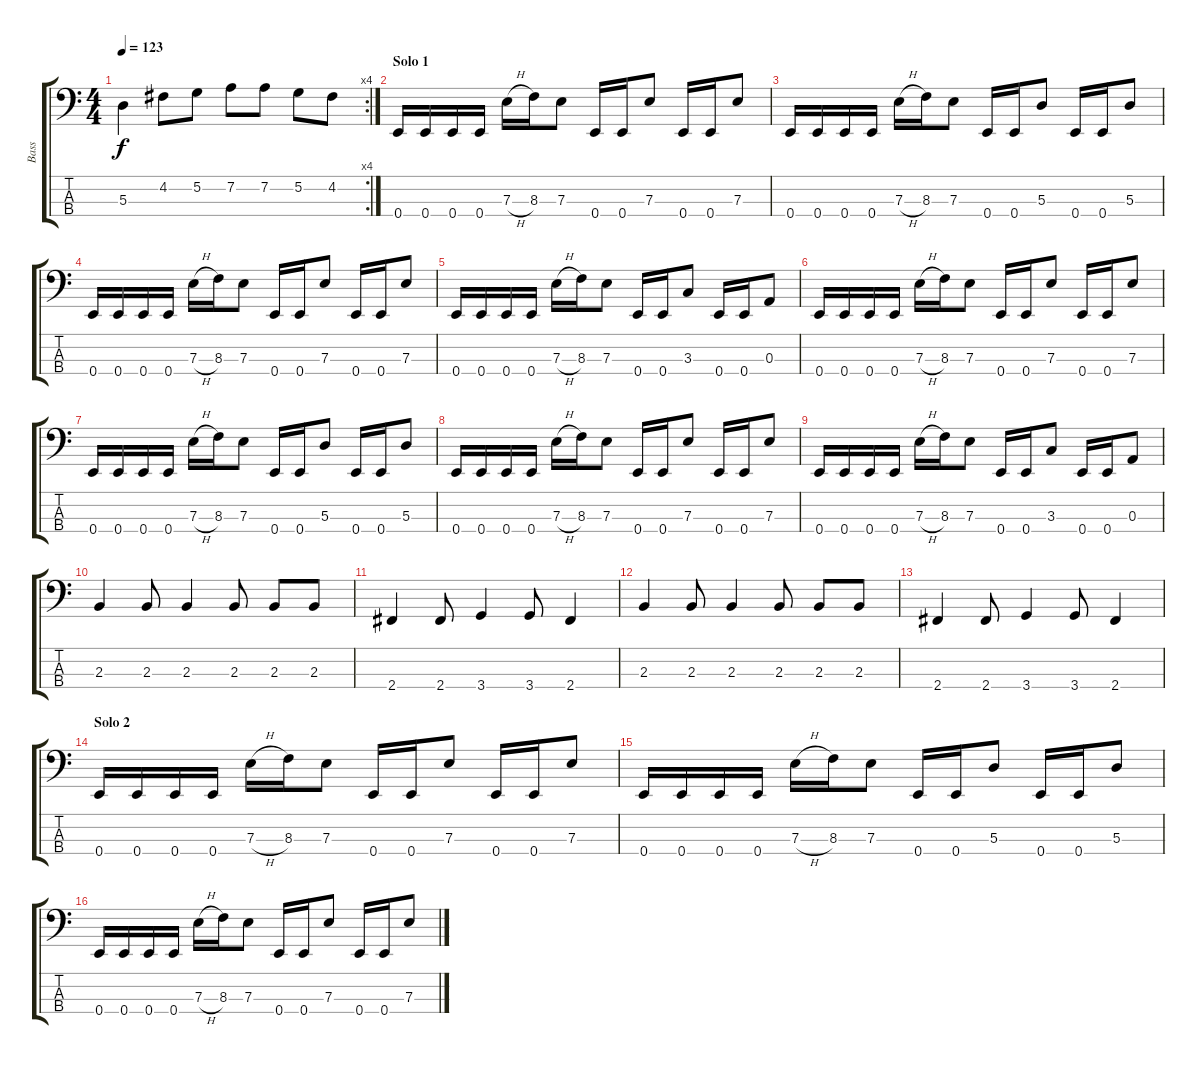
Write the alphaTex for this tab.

\track ("Bass" "Bass") {instrument electricbassfinger}
\staff {score tabs}
\tuning (G2 D2 A1 E1) {hide}
\rc 4
\ts (4 4)
\tempo 123
\clef f4
\ks c
5.3.4{dy f} 4.2.8 5.2.8 7.2.8 7.2.8 5.2.8 4.2.8 |
\section ("" "Solo 1")
0.4.16 0.4.16 0.4.16 0.4.16 7.3{h}.16 8.3.16 7.3.8 0.4.16 0.4.16 7.3.8 0.4.16 0.4.16 7.3.8 |
0.4.16 0.4.16 0.4.16 0.4.16 7.3{h}.16 8.3.16 7.3.8 0.4.16 0.4.16 5.3.8 0.4.16 0.4.16 5.3.8 |
0.4.16 0.4.16 0.4.16 0.4.16 7.3{h}.16 8.3.16 7.3.8 0.4.16 0.4.16 7.3.8 0.4.16 0.4.16 7.3.8 |
0.4.16 0.4.16 0.4.16 0.4.16 7.3{h}.16 8.3.16 7.3.8 0.4.16 0.4.16 3.3.8 0.4.16 0.4.16 0.3.8 |
0.4.16 0.4.16 0.4.16 0.4.16 7.3{h}.16 8.3.16 7.3.8 0.4.16 0.4.16 7.3.8 0.4.16 0.4.16 7.3.8 |
0.4.16 0.4.16 0.4.16 0.4.16 7.3{h}.16 8.3.16 7.3.8 0.4.16 0.4.16 5.3.8 0.4.16 0.4.16 5.3.8 |
0.4.16 0.4.16 0.4.16 0.4.16 7.3{h}.16 8.3.16 7.3.8 0.4.16 0.4.16 7.3.8 0.4.16 0.4.16 7.3.8 |
0.4.16 0.4.16 0.4.16 0.4.16 7.3{h}.16 8.3.16 7.3.8 0.4.16 0.4.16 3.3.8 0.4.16 0.4.16 0.3.8 |
2.3.4 2.3.8 2.3.4 2.3.8 2.3.8 2.3.8 |
2.4.4 2.4.8 3.4.4 3.4.8 2.4.4 |
2.3.4 2.3.8 2.3.4 2.3.8 2.3.8 2.3.8 |
2.4.4 2.4.8 3.4.4 3.4.8 2.4.4 |
\section ("" "Solo 2")
0.4.16 0.4.16 0.4.16 0.4.16 7.3{h}.16 8.3.16 7.3.8 0.4.16 0.4.16 7.3.8 0.4.16 0.4.16 7.3.8 |
0.4.16 0.4.16 0.4.16 0.4.16 7.3{h}.16 8.3.16 7.3.8 0.4.16 0.4.16 5.3.8 0.4.16 0.4.16 5.3.8 |
0.4.16 0.4.16 0.4.16 0.4.16 7.3{h}.16 8.3.16 7.3.8 0.4.16 0.4.16 7.3.8 0.4.16 0.4.16 7.3.8
